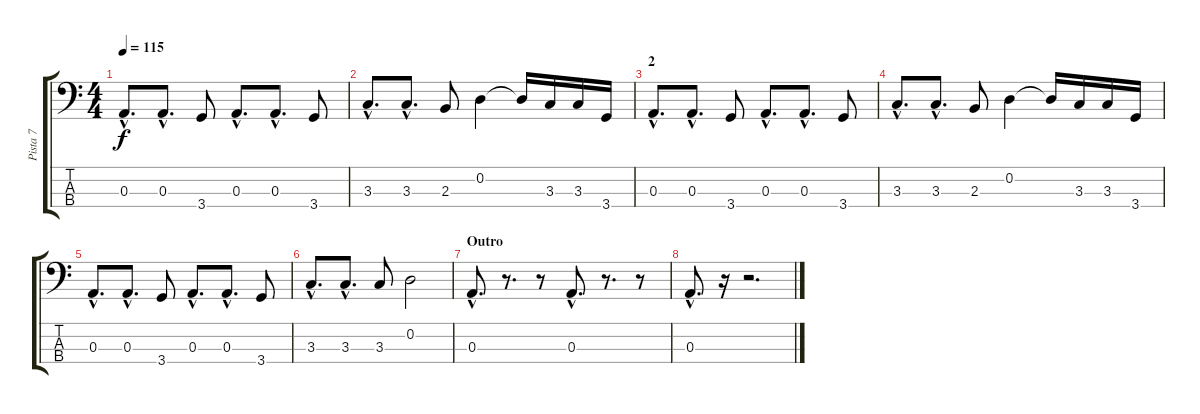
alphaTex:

\track ("Pista 7" "Pista 7") {instrument electricbassfinger}
\staff {score tabs}
\tuning (G2 D2 A1 E1) {hide}
\ts (4 4)
\tempo 115
\clef f4
\ks c
0.3{hac}.8{d dy f} 0.3{hac}.8{d} 3.4.8 0.3{hac}.8{d} 0.3{hac}.8{d} 3.4.8 |
3.3{hac}.8{d} 3.3{hac}.8{d} 2.3.8 0.2.4 0.2{t}.16 3.3.16 3.3.16 3.4.16 |
\section ("" "2")
0.3{hac}.8{d} 0.3{hac}.8{d} 3.4.8 0.3{hac}.8{d} 0.3{hac}.8{d} 3.4.8 |
3.3{hac}.8{d} 3.3{hac}.8{d} 2.3.8 0.2.4 0.2{t}.16 3.3.16 3.3.16 3.4.16 |
0.3{hac}.8{d} 0.3{hac}.8{d} 3.4.8 0.3{hac}.8{d} 0.3{hac}.8{d} 3.4.8 |
3.3{hac}.8{d} 3.3{hac}.8{d} 3.3.8 0.2.2 |
\section ("" "Outro")
0.3{hac}.8{d} r.8{d} r.8 0.3{hac}.8{d} r.8{d} r.8 |
0.3{hac}.8{d} r.16 r.2{d}
